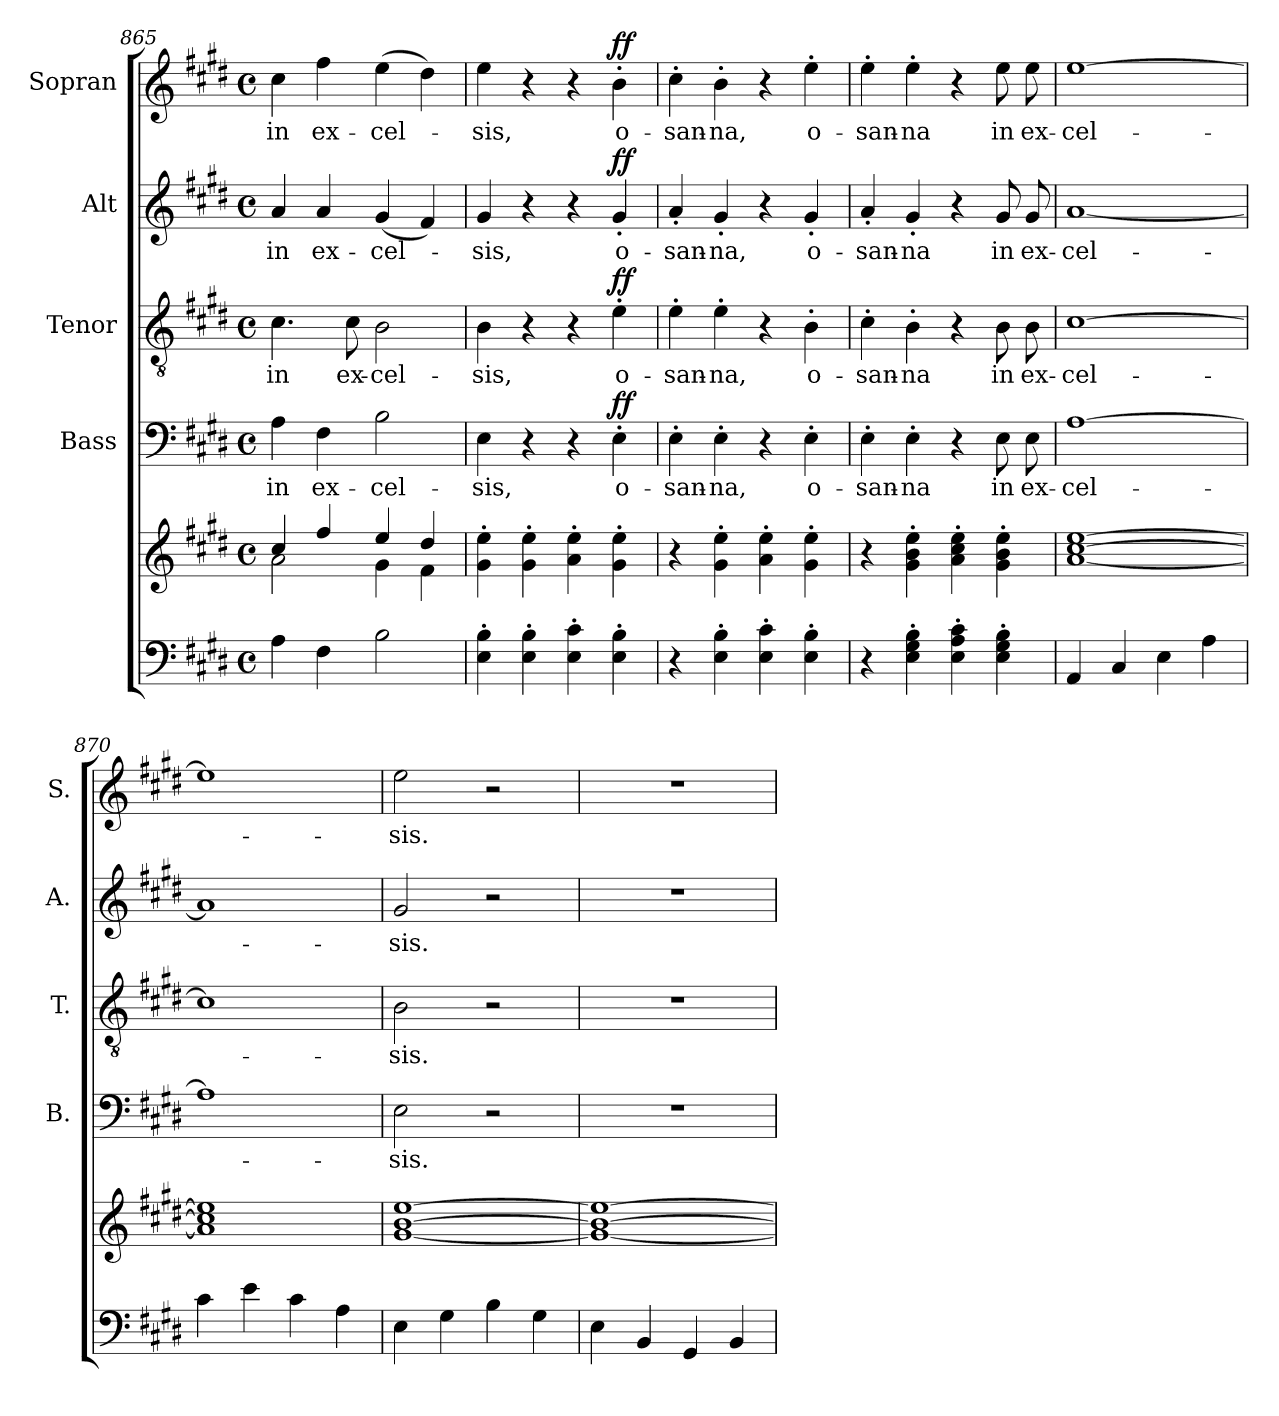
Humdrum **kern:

**kern	**kern	**kern	**text	**dynam	**kern	**text	**dynam	**kern	**text	**dynam	**kern	**text	**dynam
*part5	*part5	*part4	*part4	*part4	*part3	*part3	*part3	*part2	*part2	*part2	*part1	*part1	*part1
*staff6	*staff5	*staff4	*staff4	*staff4	*staff3	*staff3	*staff3	*staff2	*staff2	*staff2	*staff1	*staff1	*staff1
*	*	*I"Bass	*	*	*I"Tenor	*	*	*I"Alt	*	*	*I"Sopran	*	*
*	*	*I'B.	*	*	*I'T.	*	*	*I'A.	*	*	*I'S.	*	*
*clefF4	*clefG2	*clefF4	*	*	*clefGv2	*	*	*clefG2	*	*	*clefG2	*	*
*k[f#c#g#d#]	*k[f#c#g#d#]	*k[f#c#g#d#]	*	*	*k[f#c#g#d#]	*	*	*k[f#c#g#d#]	*	*	*k[f#c#g#d#]	*	*
*E:	*E:	*E:	*	*	*E:	*	*	*E:	*	*	*E:	*	*
*M4/4	*M4/4	*M4/4	*	*	*M4/4	*	*	*M4/4	*	*	*M4/4	*	*
*met(c)	*met(c)	*met(c)	*	*	*met(c)	*	*	*met(c)	*	*	*met(c)	*	*
=865	=865	=865	=865	=865	=865	=865	=865	=865	=865	=865	=865	=865	=865
*	*^	*	*	*	*	*	*	*	*	*	*	*	*
!	!	!	!	!LO:LY:b	!	!	!LO:LY:b	!	!	!LO:LY:b	!	!	!LO:LY:b	!
4A\	4cc#/	2a\	4A\	in	.	4.c#\	in	.	4a/	in	.	4cc#\	in	.
!	!	!	!	!LO:LY:b	!	!	!	!	!	!LO:LY:b	!	!	!LO:LY:b	!
4F#\	4ff#/	.	4F#\	ex-	.	.	.	.	4a/	ex-	.	4ff#\	ex-	.
!	!	!	!	!	!	!	!LO:LY:b	!	!	!	!	!	!	!
.	.	.	.	.	.	8c#\	ex-	.	.	.	.	.	.	.
!	!	!	!	!LO:LY:b	!	!	!LO:LY:b	!	!	!LO:LY:b	!	!	!LO:LY:b	!
2B\	4ee/	4g#\	2B\	-cel-	.	2B\	-cel-	.	(<4g#/	-cel-	.	(>4ee\	-cel-	.
.	4dd#/	4f#\	.	.	.	.	.	.	4f#/)	.	.	4dd#\)	.	.
=866	=866	=866	=866	=866	=866	=866	=866	=866	=866	=866	=866	=866	=866	=866
!	!	!	!	!LO:LY:b	!	!	!LO:LY:b	!	!	!LO:LY:b	!	!	!LO:LY:b	!
*	*v	*v	*	*	*	*	*	*	*	*	*	*	*	*
4E\'> 4B\'>	4g#\'> 4ee\'>	4E\	-sis,	.	4B\	-sis,	.	4g#/	-sis,	.	4ee\	-sis,	.
4E\'> 4B\'>	4g#\'> 4ee\'>	4r	.	.	4r	.	.	4r	.	.	4r	.	.
4E\'> 4c#\'>	4a\'> 4ee\'>	4r	.	.	4r	.	.	4r	.	.	4r	.	.
!	!	!	!LO:LY:b	!LO:DY:a	!	!LO:LY:b	!LO:DY:a	!	!LO:LY:b	!LO:DY:a	!	!LO:LY:b	!LO:DY:a
4E\'> 4B\'>	4g#\'> 4ee\'>	4E'>\	o-	ff	4e'>\	o-	ff	4g#'</	o-	ff	4b'>\	o-	ff
=867	=867	=867	=867	=867	=867	=867	=867	=867	=867	=867	=867	=867	=867
!	!	!	!LO:LY:b	!	!	!LO:LY:b	!	!	!LO:LY:b	!	!	!LO:LY:b	!
4r	4r	4E'>\	-san-	.	4e'>\	-san-	.	4a'</	-san-	.	4cc#'>\	-san-	.
!	!	!	!LO:LY:b	!	!	!LO:LY:b	!	!	!LO:LY:b	!	!	!LO:LY:b	!
4E\'> 4B\'>	4g#\'> 4ee\'>	4E'>\	-na,	.	4e'>\	-na,	.	4g#'</	-na,	.	4b'>\	-na,	.
4E\'> 4c#\'>	4a\'> 4ee\'>	4r	.	.	4r	.	.	4r	.	.	4r	.	.
!	!	!	!LO:LY:b	!	!	!LO:LY:b	!	!	!LO:LY:b	!	!	!LO:LY:b	!
4E\'> 4B\'>	4g#\'> 4ee\'>	4E'>\	o-	.	4B'>\	o-	.	4g#'</	o-	.	4ee'>\	o-	.
!!LO:LB:g=z
=868	=868	=868	=868	=868	=868	=868	=868	=868	=868	=868	=868	=868	=868
!	!	!	!LO:LY:b	!	!	!LO:LY:b	!	!	!LO:LY:b	!	!	!LO:LY:b	!
4r	4r	4E'>\	-san-	.	4c#'>\	-san-	.	4a'</	-san-	.	4ee'>\	-san-	.
!	!	!	!LO:LY:b	!	!	!LO:LY:b	!	!	!LO:LY:b	!	!	!LO:LY:b	!
4E\'> 4G#\'> 4B\'>	4g#\'> 4b\'> 4ee\'>	4E'>\	-na	.	4B'>\	-na	.	4g#'</	-na	.	4ee'>\	-na	.
4E\'> 4A\'> 4c#\'>	4a\'> 4cc#\'> 4ee\'>	4r	.	.	4r	.	.	4r	.	.	4r	.	.
!	!	!	!LO:LY:b	!	!	!LO:LY:b	!	!	!LO:LY:b	!	!	!LO:LY:b	!
4E\'> 4G#\'> 4B\'>	4g#\'> 4b\'> 4ee\'>	8E\	in	.	8B\	in	.	8g#/	in	.	8ee\	in	.
!	!	!	!LO:LY:b	!	!	!LO:LY:b	!	!	!LO:LY:b	!	!	!LO:LY:b	!
.	.	8E\	ex-	.	8B\	ex-	.	8g#/	ex-	.	8ee\	ex-	.
=869	=869	=869	=869	=869	=869	=869	=869	=869	=869	=869	=869	=869	=869
!	!	!	!LO:LY:b	!	!	!LO:LY:b	!	!	!LO:LY:b	!	!	!LO:LY:b	!
4AA/	[1a [1cc# [1ee	[1A	-cel-	.	[1c#	-cel-	.	[1a	-cel-	.	[1ee	-cel-	.
4C#/	.	.	.	.	.	.	.	.	.	.	.	.	.
4E\	.	.	.	.	.	.	.	.	.	.	.	.	.
4A\	.	.	.	.	.	.	.	.	.	.	.	.	.
=870	=870	=870	=870	=870	=870	=870	=870	=870	=870	=870	=870	=870	=870
4c#\	1a] 1cc#] 1ee]	1A]	.	.	1c#]	.	.	1a]	.	.	1ee]	.	.
4e\	.	.	.	.	.	.	.	.	.	.	.	.	.
4c#\	.	.	.	.	.	.	.	.	.	.	.	.	.
4A\	.	.	.	.	.	.	.	.	.	.	.	.	.
=871	=871	=871	=871	=871	=871	=871	=871	=871	=871	=871	=871	=871	=871
!	!	!	!LO:LY:b	!	!	!LO:LY:b	!	!	!LO:LY:b	!	!	!LO:LY:b	!
4E\	[1g# [1b [1ee	2E\	-sis.	.	2B\	-sis.	.	2g#/	-sis.	.	2ee\	-sis.	.
4G#\	.	.	.	.	.	.	.	.	.	.	.	.	.
4B\	.	2r	.	.	2r	.	.	2r	.	.	2r	.	.
4G#\	.	.	.	.	.	.	.	.	.	.	.	.	.
=872	=872	=872	=872	=872	=872	=872	=872	=872	=872	=872	=872	=872	=872
4E\	1g#_ 1b_ 1ee_	1r	.	.	1r	.	.	1r	.	.	1r	.	.
4BB/	.	.	.	.	.	.	.	.	.	.	.	.	.
4GG#/	.	.	.	.	.	.	.	.	.	.	.	.	.
4BB/	.	.	.	.	.	.	.	.	.	.	.	.	.
=	=	=	=	=	=	=	=	=	=	=	=	=	=
*-	*-	*-	*-	*-	*-	*-	*-	*-	*-	*-	*-	*-	*-
